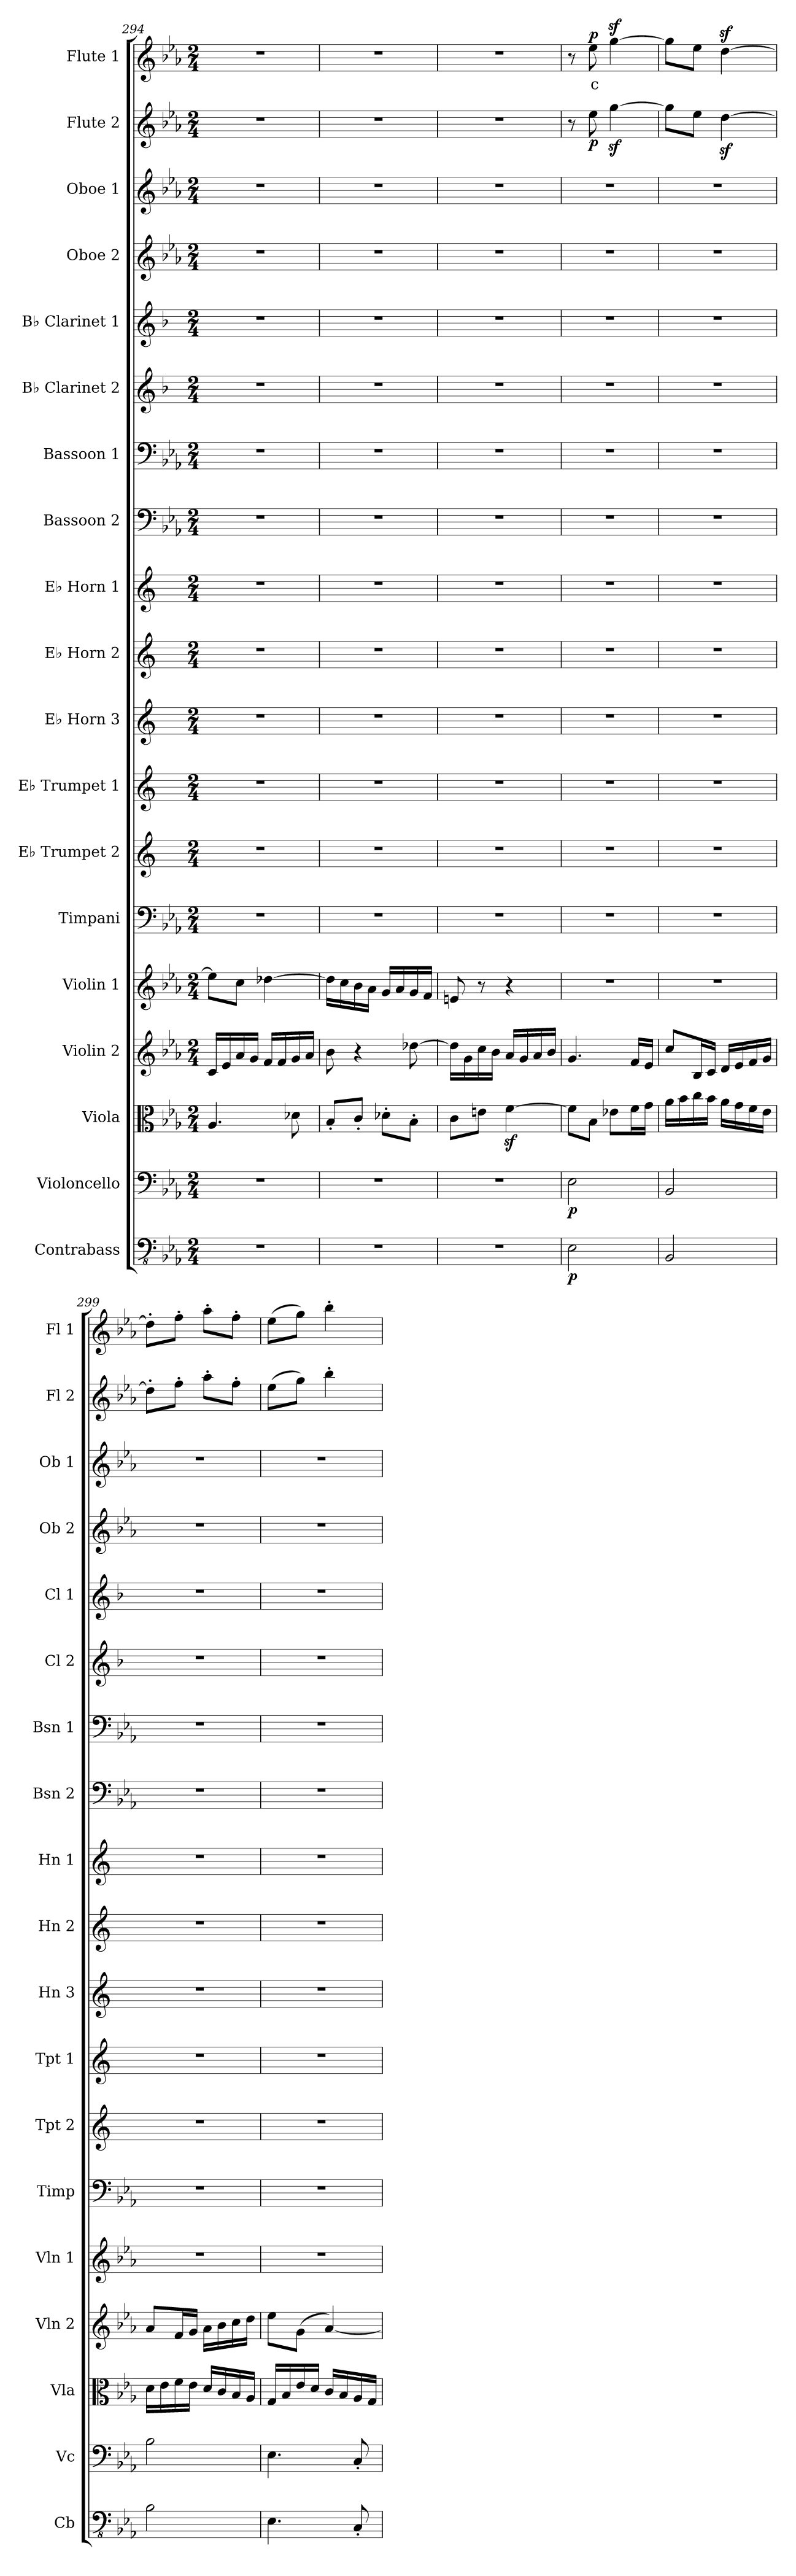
**kern	**dynam	**kern	**dynam	**kern	**kern	**kern	**kern	**kern	**kern	**kern	**kern	**kern	**kern	**kern	**kern	**kern	**kern	**kern	**kern	**dynam	**kern	**text	**dynam
*part19	*part19	*part18	*part18	*part17	*part16	*part15	*part14	*part13	*part12	*part11	*part10	*part9	*part8	*part7	*part6	*part5	*part4	*part3	*part2	*part2	*part1	*part1	*part1
*staff19	*staff19	*staff18	*staff18	*staff17	*staff16	*staff15	*staff14	*staff13	*staff12	*staff11	*staff10	*staff9	*staff8	*staff7	*staff6	*staff5	*staff4	*staff3	*staff2	*staff2	*staff1	*staff1	*staff1
*I"Contrabass	*	*I"Violoncello	*	*I"Viola	*I"Violin 2	*I"Violin 1	*I"Timpani	*I"E♭ Trumpet 2	*I"E♭ Trumpet 1	*I"E♭ Horn 3	*I"E♭ Horn 2	*I"E♭ Horn 1	*I"Bassoon 2	*I"Bassoon 1	*I"B♭ Clarinet 2	*I"B♭ Clarinet 1	*I"Oboe 2	*I"Oboe 1	*I"Flute 2	*	*I"Flute 1	*	*
*I'Cb	*	*I'Vc	*	*I'Vla	*I'Vln 2	*I'Vln 1	*I'Timp	*I'Tpt 2	*I'Tpt 1	*I'Hn 3	*I'Hn 2	*I'Hn 1	*I'Bsn 2	*I'Bsn 1	*I'Cl 2	*I'Cl 1	*I'Ob 2	*I'Ob 1	*I'Fl 2	*	*I'Fl 1	*	*
*clefFv4	*	*clefF4	*	*clefC3	*clefG2	*clefG2	*clefF4	*clefG2	*clefG2	*clefG2	*clefG2	*clefG2	*clefF4	*clefF4	*clefG2	*clefG2	*clefG2	*clefG2	*clefG2	*	*clefG2	*	*
*	*	*	*	*	*	*	*	*ITrd-2c-3	*ITrd-2c-3	*ITrd5c9	*ITrd5c9	*ITrd5c9	*	*	*ITrd1c2	*ITrd1c2	*	*	*	*	*	*	*
*k[b-e-a-]	*	*k[b-e-a-]	*	*k[b-e-a-]	*k[b-e-a-]	*k[b-e-a-]	*k[b-e-a-]	*k[b-e-a-]	*k[b-e-a-]	*k[b-e-a-]	*k[b-e-a-]	*k[b-e-a-]	*k[b-e-a-]	*k[b-e-a-]	*k[b-e-a-]	*k[b-e-a-]	*k[b-e-a-]	*k[b-e-a-]	*k[b-e-a-]	*	*k[b-e-a-]	*	*
*M2/4	*	*M2/4	*	*M2/4	*M2/4	*M2/4	*M2/4	*M2/4	*M2/4	*M2/4	*M2/4	*M2/4	*M2/4	*M2/4	*M2/4	*M2/4	*M2/4	*M2/4	*M2/4	*	*M2/4	*	*
=294	=294	=294	=294	=294	=294	=294	=294	=294	=294	=294	=294	=294	=294	=294	=294	=294	=294	=294	=294	=294	=294	=294	=294
2r	.	2r	.	4.A-/	16c/LL	8ee-\L]	2r	2r	2r	2r	2r	2r	2r	2r	2r	2r	2r	2r	2r	.	2r	.	.
.	.	.	.	.	16e-/	.	.	.	.	.	.	.	.	.	.	.	.	.	.	.	.	.	.
.	.	.	.	.	16a-/	8cc\J	.	.	.	.	.	.	.	.	.	.	.	.	.	.	.	.	.
.	.	.	.	.	16g/JJ	.	.	.	.	.	.	.	.	.	.	.	.	.	.	.	.	.	.
.	.	.	.	.	16f/LL	[4dd-X\	.	.	.	.	.	.	.	.	.	.	.	.	.	.	.	.	.
.	.	.	.	.	16f/	.	.	.	.	.	.	.	.	.	.	.	.	.	.	.	.	.	.
.	.	.	.	8d-X\	16g/	.	.	.	.	.	.	.	.	.	.	.	.	.	.	.	.	.	.
.	.	.	.	.	16a-/JJ	.	.	.	.	.	.	.	.	.	.	.	.	.	.	.	.	.	.
=295	=295	=295	=295	=295	=295	=295	=295	=295	=295	=295	=295	=295	=295	=295	=295	=295	=295	=295	=295	=295	=295	=295	=295
2r	.	2r	.	8B-'/L	8b-\	16dd-\LL]	2r	2r	2r	2r	2r	2r	2r	2r	2r	2r	2r	2r	2r	.	2r	.	.
.	.	.	.	.	.	16cc\	.	.	.	.	.	.	.	.	.	.	.	.	.	.	.	.	.
.	.	.	.	8c'/J	4r	16b-\	.	.	.	.	.	.	.	.	.	.	.	.	.	.	.	.	.
.	.	.	.	.	.	16a-\JJ	.	.	.	.	.	.	.	.	.	.	.	.	.	.	.	.	.
.	.	.	.	8d-X'\L	.	16g/LL	.	.	.	.	.	.	.	.	.	.	.	.	.	.	.	.	.
.	.	.	.	.	.	16a-/	.	.	.	.	.	.	.	.	.	.	.	.	.	.	.	.	.
.	.	.	.	8B-'\J	[8dd-X\	16g/	.	.	.	.	.	.	.	.	.	.	.	.	.	.	.	.	.
.	.	.	.	.	.	16f/JJ	.	.	.	.	.	.	.	.	.	.	.	.	.	.	.	.	.
=296	=296	=296	=296	=296	=296	=296	=296	=296	=296	=296	=296	=296	=296	=296	=296	=296	=296	=296	=296	=296	=296	=296	=296
2r	.	2r	.	8c\L	16dd-\LL]	8en/	2r	2r	2r	2r	2r	2r	2r	2r	2r	2r	2r	2r	2r	.	2r	.	.
.	.	.	.	.	16g\	.	.	.	.	.	.	.	.	.	.	.	.	.	.	.	.	.	.
.	.	.	.	8en\J	16cc\	8r	.	.	.	.	.	.	.	.	.	.	.	.	.	.	.	.	.
.	.	.	.	.	16b-\JJ	.	.	.	.	.	.	.	.	.	.	.	.	.	.	.	.	.	.
.	.	.	.	[4fz<\	16a-/LL	4r	.	.	.	.	.	.	.	.	.	.	.	.	.	.	.	.	.
.	.	.	.	.	16g/	.	.	.	.	.	.	.	.	.	.	.	.	.	.	.	.	.	.
.	.	.	.	.	16a-/	.	.	.	.	.	.	.	.	.	.	.	.	.	.	.	.	.	.
.	.	.	.	.	16b-/JJ	.	.	.	.	.	.	.	.	.	.	.	.	.	.	.	.	.	.
=297	=297	=297	=297	=297	=297	=297	=297	=297	=297	=297	=297	=297	=297	=297	=297	=297	=297	=297	=297	=297	=297	=297	=297
!	!LO:DY:b	!	!LO:DY:b	!	!	!	!	!	!	!	!	!	!	!	!	!	!	!	!	!	!	!	!
2EE-\	p	2E-\	p	8f\L]	4.g/	2r	2r	2r	2r	2r	2r	2r	2r	2r	2r	2r	2r	2r	8r	.	8r	.	.
!	!	!	!	!	!	!	!	!	!	!	!	!	!	!	!	!	!	!	!	!LO:DY:b	!	!LO:LY:b:color=#FF0000	!LO:DY:b
.	.	.	.	8B-\J	.	.	.	.	.	.	.	.	.	.	.	.	.	.	8ee-\	p	8ee-\	c	p
.	.	.	.	8e-X\L	.	.	.	.	.	.	.	.	.	.	.	.	.	.	[4ggz<\	.	[4ggz<\	.	.
.	.	.	.	16f\L	16f/LL	.	.	.	.	.	.	.	.	.	.	.	.	.	.	.	.	.	.
.	.	.	.	16g\JJ	16e-/JJ	.	.	.	.	.	.	.	.	.	.	.	.	.	.	.	.	.	.
!!LO:PB:g=z
=298	=298	=298	=298	=298	=298	=298	=298	=298	=298	=298	=298	=298	=298	=298	=298	=298	=298	=298	=298	=298	=298	=298	=298
2BBB-/	.	2BB-/	.	16a-\LL	8cc/L	2r	2r	2r	2r	2r	2r	2r	2r	2r	2r	2r	2r	2r	8gg\L]	.	8gg\L]	.	.
.	.	.	.	16b-\	.	.	.	.	.	.	.	.	.	.	.	.	.	.	.	.	.	.	.
.	.	.	.	16cc\	16B-/L	.	.	.	.	.	.	.	.	.	.	.	.	.	8ee-\J	.	8ee-\J	.	.
.	.	.	.	16b-\JJ	16c/JJ	.	.	.	.	.	.	.	.	.	.	.	.	.	.	.	.	.	.
.	.	.	.	16a-\LL	16d/LL	.	.	.	.	.	.	.	.	.	.	.	.	.	[4ddz<\	.	[4ddz<\	.	.
.	.	.	.	16g\	16e-/	.	.	.	.	.	.	.	.	.	.	.	.	.	.	.	.	.	.
.	.	.	.	16f\	16f/	.	.	.	.	.	.	.	.	.	.	.	.	.	.	.	.	.	.
.	.	.	.	16e-\JJ	16g/JJ	.	.	.	.	.	.	.	.	.	.	.	.	.	.	.	.	.	.
=299	=299	=299	=299	=299	=299	=299	=299	=299	=299	=299	=299	=299	=299	=299	=299	=299	=299	=299	=299	=299	=299	=299	=299
2BB-\	.	2B-\	.	16d\LL	8a-/L	2r	2r	2r	2r	2r	2r	2r	2r	2r	2r	2r	2r	2r	8dd'\L]	.	8dd'\L]	.	.
.	.	.	.	16e-\	.	.	.	.	.	.	.	.	.	.	.	.	.	.	.	.	.	.	.
.	.	.	.	16f\	16f/L	.	.	.	.	.	.	.	.	.	.	.	.	.	8ff'\J	.	8ff'\J	.	.
.	.	.	.	16e-\JJ	16g/JJ	.	.	.	.	.	.	.	.	.	.	.	.	.	.	.	.	.	.
.	.	.	.	16d/LL	16a-\LL	.	.	.	.	.	.	.	.	.	.	.	.	.	8aa-'\L	.	8aa-'\L	.	.
.	.	.	.	16c/	16b-\	.	.	.	.	.	.	.	.	.	.	.	.	.	.	.	.	.	.
.	.	.	.	16B-/	16cc\	.	.	.	.	.	.	.	.	.	.	.	.	.	8ff'\J	.	8ff'\J	.	.
.	.	.	.	16A-/JJ	16dd\JJ	.	.	.	.	.	.	.	.	.	.	.	.	.	.	.	.	.	.
=300	=300	=300	=300	=300	=300	=300	=300	=300	=300	=300	=300	=300	=300	=300	=300	=300	=300	=300	=300	=300	=300	=300	=300
4.EE-\	.	4.E-\	.	16G/LL	8ee-\L	2r	2r	2r	2r	2r	2r	2r	2r	2r	2r	2r	2r	2r	(>8ee-\L	.	(>8ee-\L	.	.
.	.	.	.	16B-/	.	.	.	.	.	.	.	.	.	.	.	.	.	.	.	.	.	.	.
.	.	.	.	16e-/	(>8g\J	.	.	.	.	.	.	.	.	.	.	.	.	.	8gg\J)	.	8gg\J)	.	.
.	.	.	.	16d/JJ	.	.	.	.	.	.	.	.	.	.	.	.	.	.	.	.	.	.	.
.	.	.	.	16c/LL	[4a-/)	.	.	.	.	.	.	.	.	.	.	.	.	.	4bb-'\	.	4bb-'\	.	.
.	.	.	.	16B-/	.	.	.	.	.	.	.	.	.	.	.	.	.	.	.	.	.	.	.
8CC'/	.	8C'/	.	16A-/	.	.	.	.	.	.	.	.	.	.	.	.	.	.	.	.	.	.	.
.	.	.	.	16G/JJ	.	.	.	.	.	.	.	.	.	.	.	.	.	.	.	.	.	.	.
=	=	=	=	=	=	=	=	=	=	=	=	=	=	=	=	=	=	=	=	=	=	=	=
*-	*-	*-	*-	*-	*-	*-	*-	*-	*-	*-	*-	*-	*-	*-	*-	*-	*-	*-	*-	*-	*-	*-	*-
